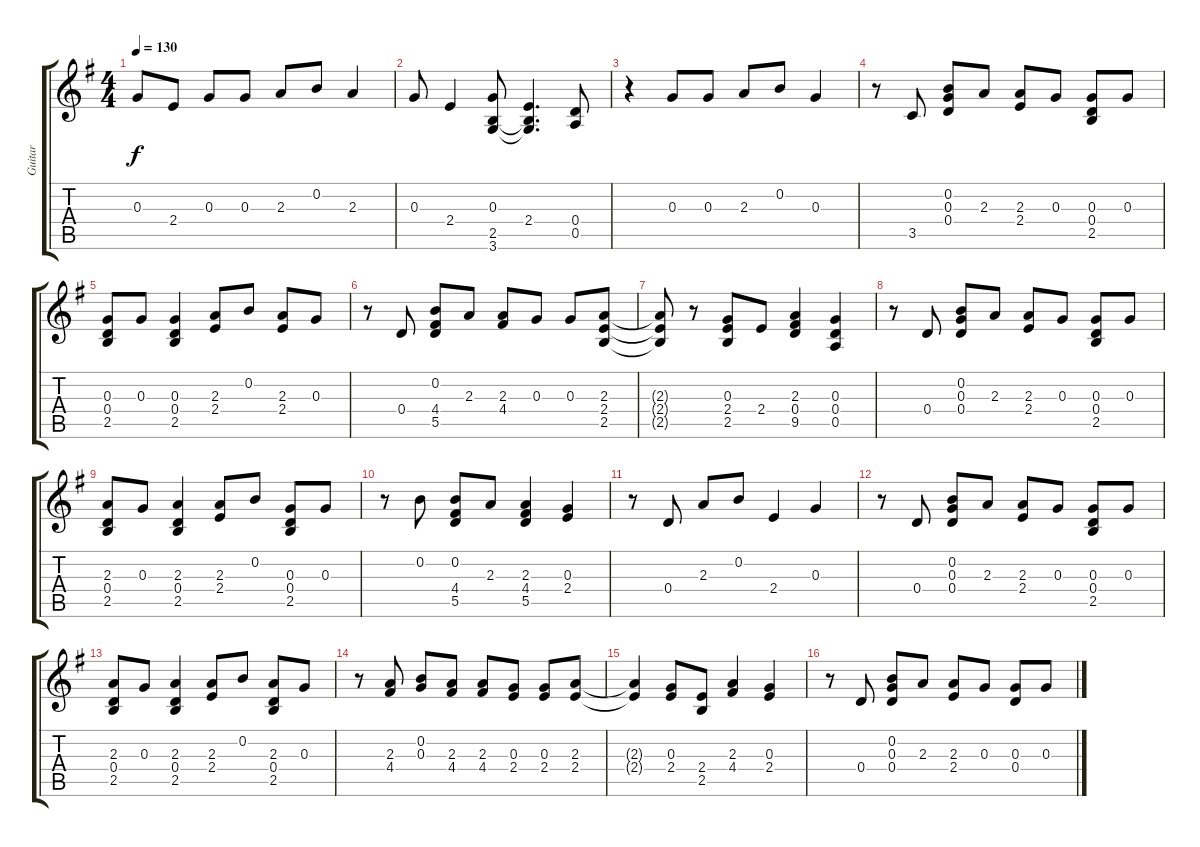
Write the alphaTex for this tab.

\track ("Guitar" "Guitar") {instrument acousticguitarsteel}
\staff {score tabs}
\tuning (E4 B3 G3 D3 A2 E2) {hide}
\ts (4 4)
\tempo 130
\clef g2
\ks g
0.3{t}.8{dy f} 2.4.8 0.3.8 0.3.8 2.3.8 0.2.8 2.3.4 |
0.3.8 2.4.4 (0.3 2.5 3.6).8 (2.4 2.5{t} 3.6{t}).4{d} (0.4 0.5).8 |
r.4 0.3.8 0.3.8 2.3.8 0.2.8 0.3.4 |
r.8 3.5.8 (0.2 0.3 0.4).8 2.3.8 (2.3 2.4).8 0.3.8 (0.3 0.4 2.5).8 0.3.8 |
(0.3 0.4 2.5).8 0.3.8 (0.3 0.4 2.5).4 (2.3 2.4).8 0.2.8 (2.3 2.4).8 0.3.8 |
r.8 0.4.8 (0.2 4.4 5.5).8 2.3.8 (2.3 4.4).8 0.3.8 0.3.8 (2.3 2.4 2.5).8 |
(2.3{t} 2.4{t} 2.5{t}).8 r.8 (0.3 2.4 2.5).8 2.4.8 (2.3 0.4 9.5).4 (0.3 0.4 0.5).4 |
r.8 0.4.8 (0.2 0.3 0.4).8 2.3.8 (2.3 2.4).8 0.3.8 (0.3 0.4 2.5).8 0.3.8 |
(2.3 0.4 2.5).8 0.3.8 (2.3 0.4 2.5).4 (2.3 2.4).8 0.2.8 (0.3 0.4 2.5).8 0.3.8 |
r.8 0.2.8 (0.2 4.4 5.5).8 2.3.8 (2.3 4.4 5.5).4 (0.3 2.4).4 |
r.8 0.4.8 2.3.8 0.2.8 2.4.4 0.3.4 |
r.8 0.4.8 (0.2 0.3 0.4).8 2.3.8 (2.3 2.4).8 0.3.8 (0.3 0.4 2.5).8 0.3.8 |
(2.3 0.4 2.5).8 0.3.8 (2.3 0.4 2.5).4 (2.3 2.4).8 0.2.8 (2.3 0.4 2.5).8 0.3.8 |
r.8 (2.3 4.4).8 (0.2 0.3).8 (2.3 4.4).8 (2.3 4.4).8 (0.3 2.4).8 (0.3 2.4).8 (2.3 2.4).8 |
(2.3{t} 2.4{t}).4 (0.3 2.4).8 (2.4 2.5).8 (2.3 4.4).4 (0.3 2.4).4 |
r.8 0.4.8 (0.2 0.3 0.4).8 2.3.8 (2.3 2.4).8 0.3.8 (0.3 0.4).8 0.3.8
